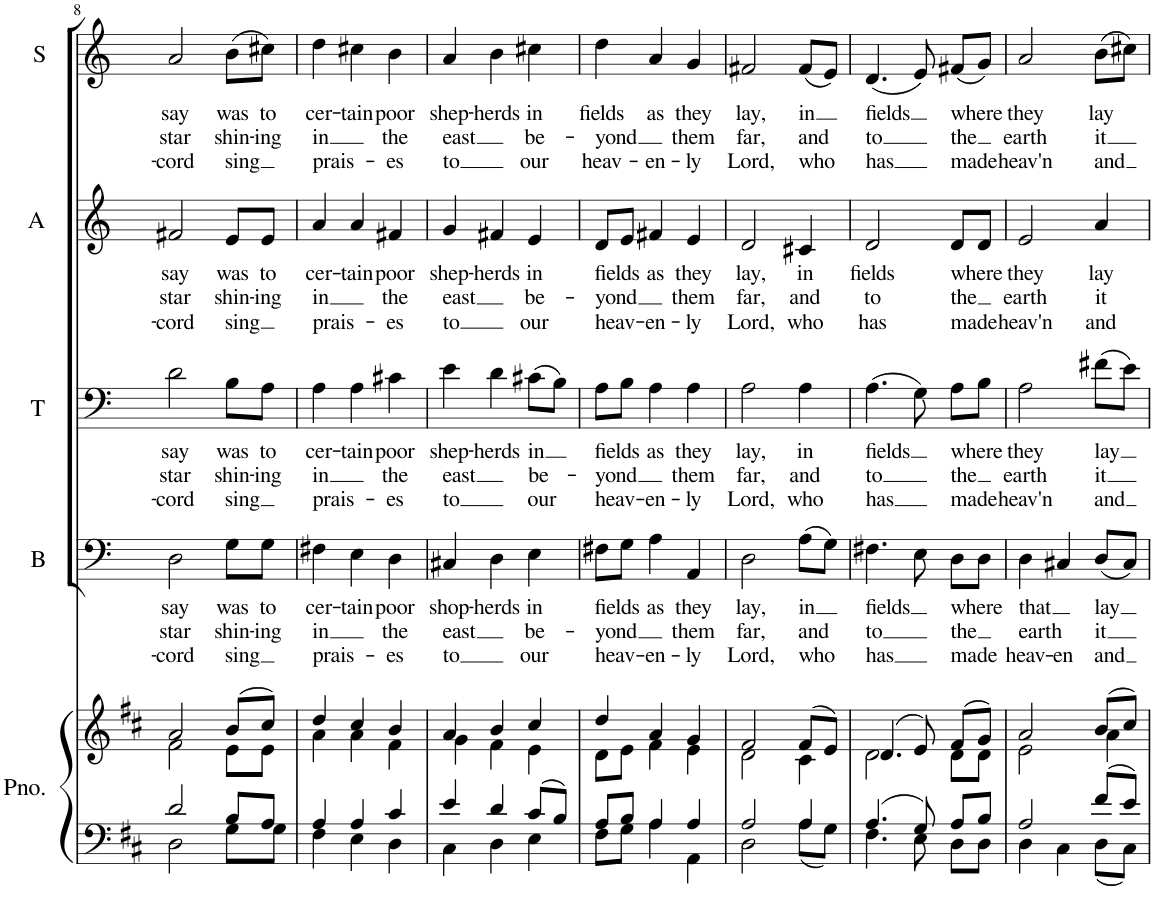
**kern	**kern	**kern	**text	**text	**text	**kern	**text	**text	**text	**kern	**text	**text	**text	**kern	**text	**text	**text
*part5	*part5	*part4	*part4	*part4	*part4	*part3	*part3	*part3	*part3	*part2	*part2	*part2	*part2	*part1	*part1	*part1	*part1
*staff6	*staff5	*staff4	*staff4	*staff4	*staff4	*staff3	*staff3	*staff3	*staff3	*staff2	*staff2	*staff2	*staff2	*staff1	*staff1	*staff1	*staff1
*I"Piano	*	*I"Bass	*	*	*	*I"Tenor	*	*	*	*I"Alto	*	*	*	*I"Soprano	*	*	*
*I'Pno.	*	*I'B	*	*	*	*I'T	*	*	*	*I'A	*	*	*	*I'S	*	*	*
!!LO:PB:g=z
*clefF4	*clefG2	*clefF4	*	*	*	*clefF4	*	*	*	*clefG2	*	*	*	*clefG2	*	*	*
*k[f#c#]	*k[f#c#]	*k[]	*	*	*	*k[]	*	*	*	*k[]	*	*	*	*k[]	*	*	*
*M3/4	*M3/4	*M3/4	*	*	*	*M3/4	*	*	*	*M3/4	*	*	*	*M3/4	*	*	*
=8	=8	=8	=8	=8	=8	=8	=8	=8	=8	=8	=8	=8	=8	=8	=8	=8	=8
*^	*^	*	*	*	*	*	*	*	*	*	*	*	*	*	*	*	*
!	!	!	!	!	!LO:LY:b	!LO:LY:b	!LO:LY:b	!	!LO:LY:b	!LO:LY:b	!LO:LY:b	!	!LO:LY:b	!LO:LY:b	!LO:LY:b	!	!LO:LY:b	!LO:LY:b	!LO:LY:b
2d/	2D\	2a/	2f#\	2D\	say	star	-cord	2d\	say	star	-cord	2f#X/	say	star	-cord	2a/	say	star	-cord
!	!	!	!	!	!LO:LY:b	!LO:LY:b	!LO:LY:b	!	!LO:LY:b	!LO:LY:b	!LO:LY:b	!	!LO:LY:b	!LO:LY:b	!LO:LY:b	!	!LO:LY:b	!LO:LY:b	!LO:LY:b
8B/L	8G\L	(8b/L	8e\L	8G\L	was	shin-	sing	8B\L	was	shin-	sing	8e/L	was	shin-	sing	(8b\L	was	shin-	sing
!	!	!	!	!	!LO:LY:b	!LO:LY:b	!	!	!LO:LY:b	!LO:LY:b	!	!	!LO:LY:b	!LO:LY:b	!	!	!LO:LY:b	!LO:LY:b	!
8A/J	8G\J	8cc#/J)	8e\J	8G\J	to	-ing	.	8A\J	to	-ing	.	8e/J	to	-ing	.	8cc#X\J)	to	-ing	.
=9	=9	=9	=9	=9	=9	=9	=9	=9	=9	=9	=9	=9	=9	=9	=9	=9	=9	=9	=9
!	!	!	!	!	!LO:LY:b	!LO:LY:b	!LO:LY:b	!	!LO:LY:b	!LO:LY:b	!LO:LY:b	!	!LO:LY:b	!LO:LY:b	!LO:LY:b	!	!LO:LY:b	!LO:LY:b	!LO:LY:b
4A/	4F#\	4dd/	4a\	4F#X\	cer-	in	prais-	4A\	cer-	in	prais-	4a/	cer-	in	prais-	4dd\	cer-	in	prais-
!	!	!	!	!	!LO:LY:b	!	!	!	!LO:LY:b	!	!	!	!LO:LY:b	!	!	!	!LO:LY:b	!	!
4A/	4E\	4cc#/	4a\	4E\	-tain	.	.	4A\	-tain	.	.	4a/	-tain	.	.	4cc#X\	-tain	.	.
!	!	!	!	!	!LO:LY:b	!LO:LY:b	!LO:LY:b	!	!LO:LY:b	!LO:LY:b	!LO:LY:b	!	!LO:LY:b	!LO:LY:b	!LO:LY:b	!	!LO:LY:b	!LO:LY:b	!LO:LY:b
4c#/	4D\	4b/	4f#\	4D\	poor	the	-es	4c#X\	poor	the	-es	4f#X/	poor	the	es	4b\	poor	the	-es
=10	=10	=10	=10	=10	=10	=10	=10	=10	=10	=10	=10	=10	=10	=10	=10	=10	=10	=10	=10
!	!	!	!	!	!LO:LY:b	!LO:LY:b	!LO:LY:b	!	!LO:LY:b	!LO:LY:b	!LO:LY:b	!	!LO:LY:b	!LO:LY:b	!LO:LY:b	!	!LO:LY:b	!LO:LY:b	!LO:LY:b
4e/	4C#\	4a/	4g\	4C#X/	shop-	east	to	4e\	shep-	east	to	4g/	shep-	east	to	4a/	shep-	east	to
!	!	!	!	!	!LO:LY:b	!	!	!	!LO:LY:b	!	!	!	!LO:LY:b	!	!	!	!LO:LY:b	!	!
4d/	4D\	4b/	4f#\	4D\	-herds	.	.	4d\	-herds	.	.	4f#X/	-herds	.	.	4b\	-herds	.	.
!	!	!	!	!	!LO:LY:b	!LO:LY:b	!LO:LY:b	!	!LO:LY:b	!LO:LY:b	!LO:LY:b	!	!LO:LY:b	!LO:LY:b	!LO:LY:b	!	!LO:LY:b	!LO:LY:b	!LO:LY:b
8c#/L	4E\	4cc#/	4e\	4E\	in	be-	our	(8c#X\L	in	be-	our	4e/	in	be-	our	4cc#X\	in	be-	our
8B/J	.	.	.	.	.	.	.	8B\J)	.	.	.	.	.	.	.	.	.	.	.
=11	=11	=11	=11	=11	=11	=11	=11	=11	=11	=11	=11	=11	=11	=11	=11	=11	=11	=11	=11
!	!	!	!	!	!LO:LY:b	!LO:LY:b	!LO:LY:b	!	!LO:LY:b	!LO:LY:b	!LO:LY:b	!	!LO:LY:b	!LO:LY:b	!LO:LY:b	!	!LO:LY:b	!LO:LY:b	!LO:LY:b
8A/L	8F#\L	4dd/	8d\L	8F#X\L	fields	-yond	heav-	8A\L	fields	-yond	heav-	8d/L	fields	-yond	heav-	4dd\	fields	-yond	heav-
8B/J	8G\J	.	8e\J	8G\J	.	.	.	8B\J	.	.	.	8e/J	.	.	.	.	.	.	.
!	!	!	!	!	!LO:LY:b	!	!LO:LY:b	!	!LO:LY:b	!	!LO:LY:b	!	!LO:LY:b	!	!LO:LY:b	!	!LO:LY:b	!	!LO:LY:b
4A/	4A\	4a/	4f#\	4A\	as	.	-en-	4A\	as	.	en-	4f#X/	as	.	-en-	4a/	as	.	-en-
!	!	!	!	!	!LO:LY:b	!LO:LY:b	!LO:LY:b	!	!LO:LY:b	!LO:LY:b	!LO:LY:b	!	!LO:LY:b	!LO:LY:b	!LO:LY:b	!	!LO:LY:b	!LO:LY:b	!LO:LY:b
4A/	4AA\	4g/	4e\	4AA/	they	them	-ly	4A\	they	them	-ly	4e/	they	them	-ly	4g/	they	them	-ly
=12	=12	=12	=12	=12	=12	=12	=12	=12	=12	=12	=12	=12	=12	=12	=12	=12	=12	=12	=12
!	!	!	!	!	!LO:LY:b	!LO:LY:b	!LO:LY:b	!	!LO:LY:b	!LO:LY:b	!LO:LY:b	!	!LO:LY:b	!LO:LY:b	!LO:LY:b	!	!LO:LY:b	!LO:LY:b	!LO:LY:b
2A/	2D\	2f#/	2d\	2D\	lay,	far,	Lord,	2A\	lay,	far,	Lord,	2d/	lay,	far,	Lord,	2f#X/	lay,	far,	Lord,
!	!	!	!	!	!LO:LY:b	!LO:LY:b	!LO:LY:b	!	!LO:LY:b	!LO:LY:b	!LO:LY:b	!	!LO:LY:b	!LO:LY:b	!LO:LY:b	!	!LO:LY:b	!LO:LY:b	!LO:LY:b
4A/	8A\L	(8f#/L	4c#\	(8A\L	in	and	who	4A\	in	and	who	4c#X/	in	and	who	(8f#/L	in	and	who
.	8G\J	8e/J)	.	8G\J)	.	.	.	.	.	.	.	.	.	.	.	8e/J)	.	.	.
=13	=13	=13	=13	=13	=13	=13	=13	=13	=13	=13	=13	=13	=13	=13	=13	=13	=13	=13	=13
!	!	!	!	!	!LO:LY:b	!LO:LY:b	!LO:LY:b	!	!LO:LY:b	!LO:LY:b	!LO:LY:b	!	!LO:LY:b	!LO:LY:b	!LO:LY:b	!	!LO:LY:b	!LO:LY:b	!LO:LY:b
4.A/	4.F#\	(4.d/	2d\	4.F#X\	fields	to	has	(4.A\	fields	to	has	2d/	fields	to	has	(4.d/	fields	to	has
8G/	8E\	8e/)	.	8E\	.	.	.	8G\)	.	.	.	.	.	.	.	8e/)	.	.	.
!	!	!	!	!	!LO:LY:b	!LO:LY:b	!LO:LY:b	!	!LO:LY:b	!LO:LY:b	!LO:LY:b	!	!LO:LY:b	!LO:LY:b	!LO:LY:b	!	!LO:LY:b	!LO:LY:b	!LO:LY:b
8A/L	8D\L	(8f#/L	8d\L	8D\L	where	the	made	8A\L	where	the	made	8d/L	where	the	made	(8f#X/L	where	the	made
8B/J	8D\J	8g/J)	8d\J	8D\J	.	.	.	8B\J	.	.	.	8d/J	.	.	.	8g/J)	.	.	.
=14	=14	=14	=14	=14	=14	=14	=14	=14	=14	=14	=14	=14	=14	=14	=14	=14	=14	=14	=14
!	!	!	!	!	!LO:LY:b	!LO:LY:b	!LO:LY:b	!	!LO:LY:b	!LO:LY:b	!LO:LY:b	!	!LO:LY:b	!LO:LY:b	!LO:LY:b	!	!LO:LY:b	!LO:LY:b	!LO:LY:b
2A/	4D\	2a/	2e\	4D\	that	earth	heav-	2A\	they	earth	heav'n	2e/	they	earth	heav'n	2a/	they	earth	heav'n
!	!	!	!	!	!	!	!LO:LY:b	!	!	!	!	!	!	!	!	!	!	!	!
.	4C#\	.	.	4C#X/	.	.	-en	.	.	.	.	.	.	.	.	.	.	.	.
!	!	!	!	!	!LO:LY:b	!LO:LY:b	!LO:LY:b	!	!LO:LY:b	!LO:LY:b	!LO:LY:b	!	!LO:LY:b	!LO:LY:b	!LO:LY:b	!	!LO:LY:b	!LO:LY:b	!LO:LY:b
8f#/L	8D\L	(8b/L	4a\	(8D/L	lay	it	and	(8f#X\L	lay	it	and	4a/	lay	it	and	(8b\L	lay	it	and
8e/J	8C#\J	8cc#/J)	.	8C#/J)	.	.	.	8e\J)	.	.	.	.	.	.	.	8cc#X\J)	.	.	.
*v	*v	*	*	*	*	*	*	*	*	*	*	*	*	*	*	*	*	*	*
*	*v	*v	*	*	*	*	*	*	*	*	*	*	*	*	*	*	*	*
=	=	=	=	=	=	=	=	=	=	=	=	=	=	=	=	=	=
*-	*-	*-	*-	*-	*-	*-	*-	*-	*-	*-	*-	*-	*-	*-	*-	*-	*-
